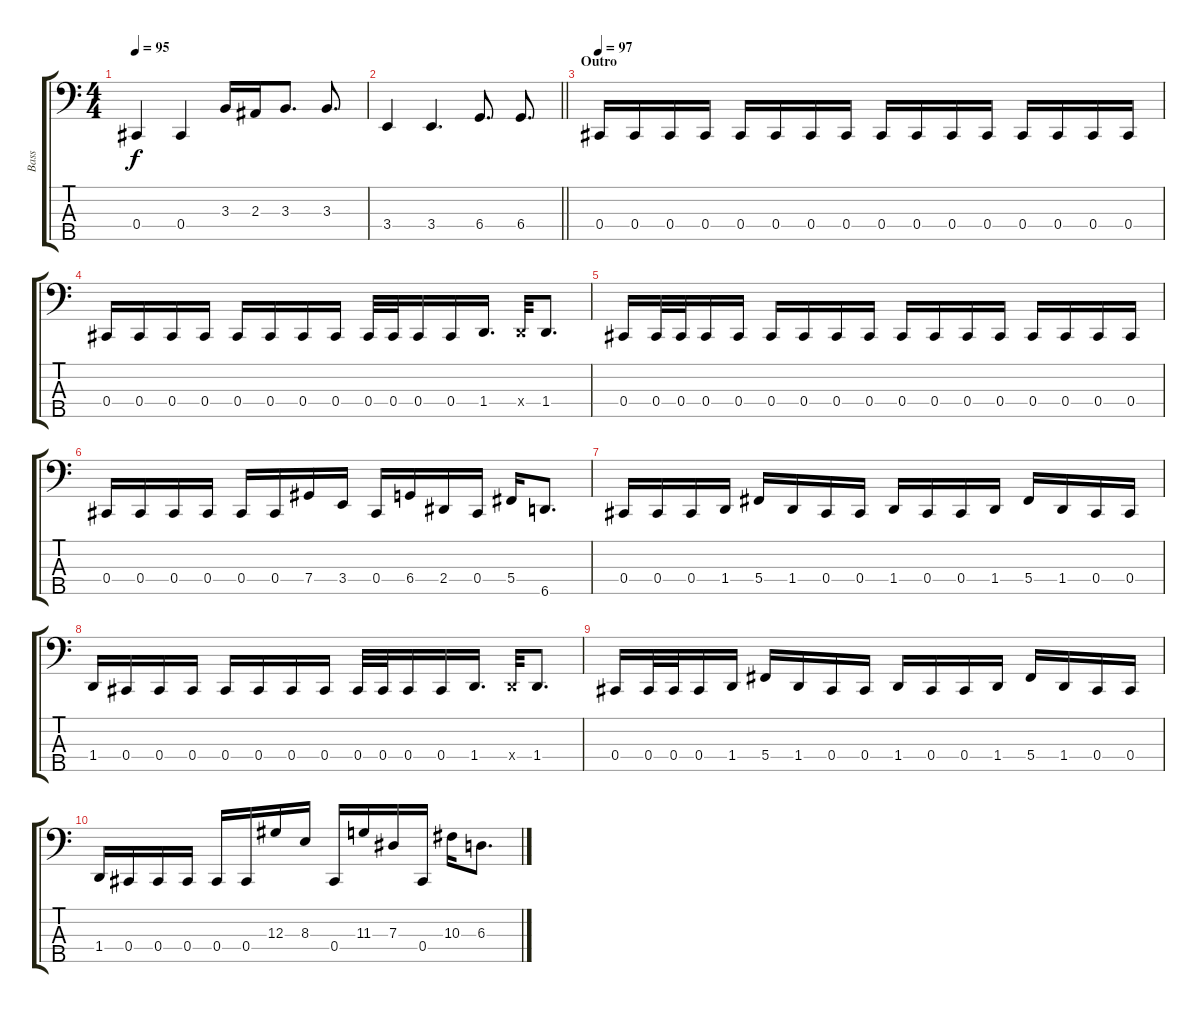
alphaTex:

\track ("Bass" "Bass") {instrument electricbassfinger}
\staff {score tabs}
\tuning (Gb2 Db2 Ab1 Db1 Ab0) {hide}
\ts (4 4)
\tempo 95
\clef f4
\ks c
0.4.4{dy f} 0.4.4 3.3.16 2.3.16 3.3.8{d} 3.3.8{d} |
\barLineRight lightlight
3.4.4 3.4.4{d} 6.4.8{d} 6.4.8{d} |
\section ("" "Outro")
\tempo 97
0.4.16 0.4.16 0.4.16 0.4.16 0.4.16 0.4.16 0.4.16 0.4.16 0.4.16 0.4.16 0.4.16 0.4.16 0.4.16 0.4.16 0.4.16 0.4.16 |
0.4.16 0.4.16 0.4.16 0.4.16 0.4.16 0.4.16 0.4.16 0.4.16 0.4.32 0.4.32 0.4.16 0.4.16 1.4.16{d} 1.4{x}.32 1.4.8{d} |
0.4.16 0.4.32 0.4.32 0.4.16 0.4.16 0.4.16 0.4.16 0.4.16 0.4.16 0.4.16 0.4.16 0.4.16 0.4.16 0.4.16 0.4.16 0.4.16 0.4.16 |
0.4.16 0.4.16 0.4.16 0.4.16 0.4.16 0.4.16 7.4.16 3.4.16 0.4.16 6.4.16 2.4.16 0.4.16 5.4.16 6.5.8{d} |
0.4.16 0.4.16 0.4.16 1.4.16 5.4.16 1.4.16 0.4.16 0.4.16 1.4.16 0.4.16 0.4.16 1.4.16 5.4.16 1.4.16 0.4.16 0.4.16 |
1.4.16 0.4.16 0.4.16 0.4.16 0.4.16 0.4.16 0.4.16 0.4.16 0.4.32 0.4.32 0.4.16 0.4.16 1.4.16{d} 1.4{x}.32 1.4.8{d} |
0.4.16 0.4.32 0.4.32 0.4.16 1.4.16 5.4.16 1.4.16 0.4.16 0.4.16 1.4.16 0.4.16 0.4.16 1.4.16 5.4.16 1.4.16 0.4.16 0.4.16 |
1.4.16 0.4.16 0.4.16 0.4.16 0.4.16 0.4.16 12.3.16 8.3.16 0.4.16 11.3.16 7.3.16 0.4.16 10.3.16 6.3.8{d}
